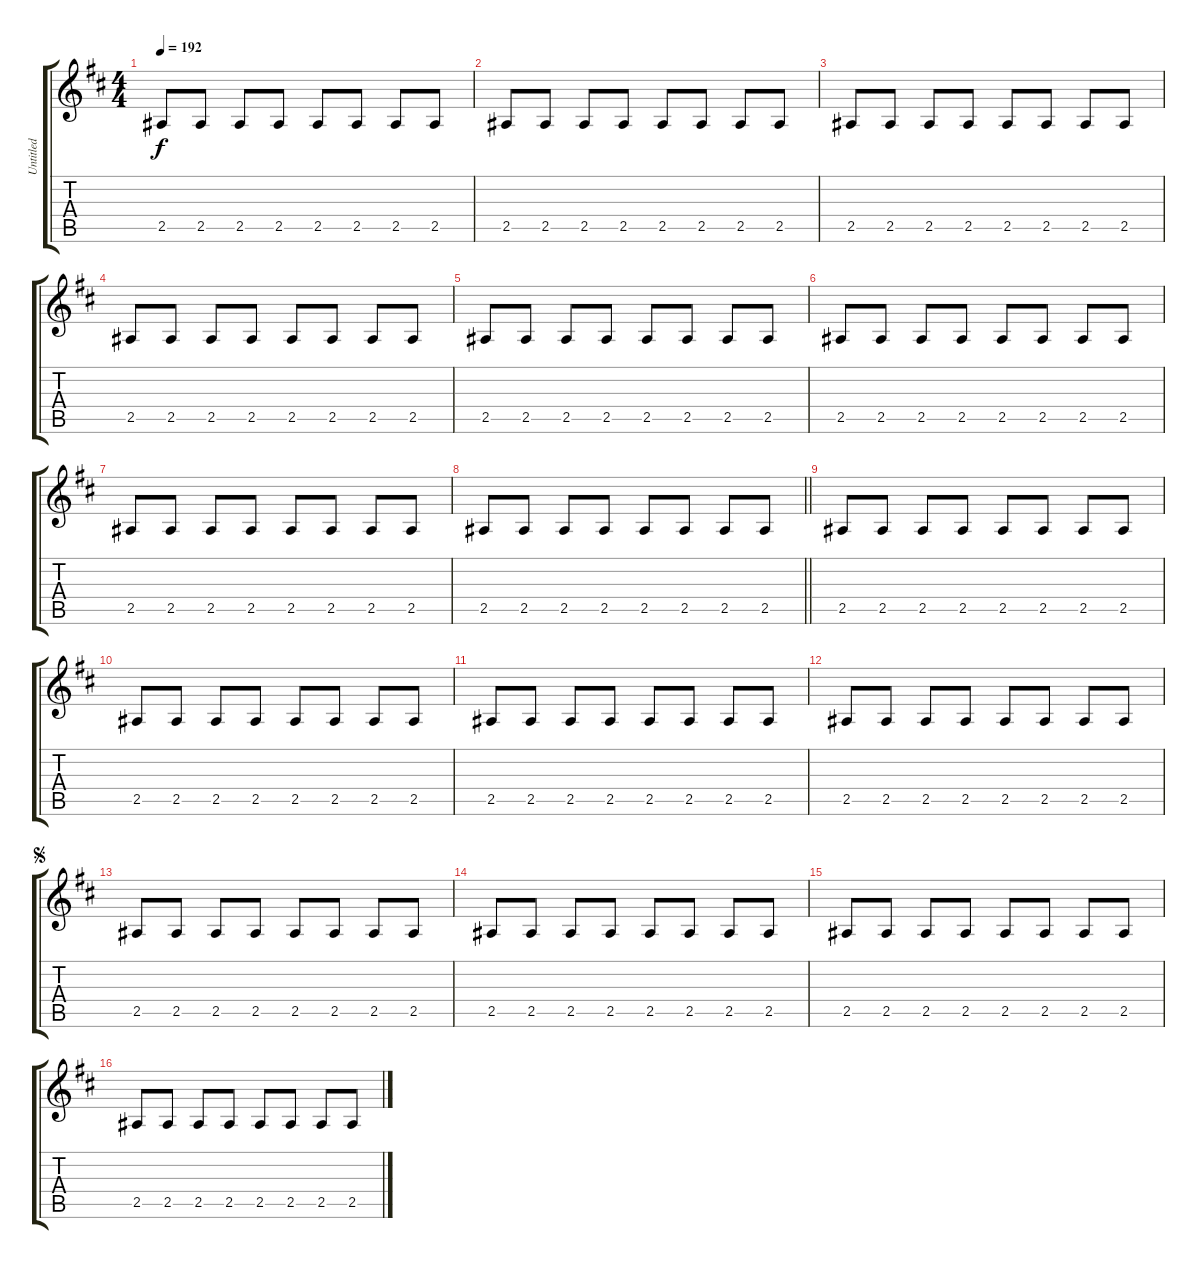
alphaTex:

\track ("Untitled" "Untitled") {instrument distortionguitar}
\staff {score tabs}
\tuning (Eb4 Bb3 Gb3 Db3 Ab2 Db2) {hide}
\ts (4 4)
\tempo 192
\clef g2
\ks d
2.5.8{dy f instrument distortionguitar} 2.5.8 2.5.8 2.5.8 2.5.8 2.5.8 2.5.8 2.5.8 |
2.5.8 2.5.8 2.5.8 2.5.8 2.5.8 2.5.8 2.5.8 2.5.8 |
2.5.8 2.5.8 2.5.8 2.5.8 2.5.8 2.5.8 2.5.8 2.5.8 |
2.5.8 2.5.8 2.5.8 2.5.8 2.5.8 2.5.8 2.5.8 2.5.8 |
2.5.8 2.5.8 2.5.8 2.5.8 2.5.8 2.5.8 2.5.8 2.5.8 |
2.5.8 2.5.8 2.5.8 2.5.8 2.5.8 2.5.8 2.5.8 2.5.8 |
2.5.8 2.5.8 2.5.8 2.5.8 2.5.8 2.5.8 2.5.8 2.5.8 |
\barLineRight lightlight
2.5.8 2.5.8 2.5.8 2.5.8 2.5.8 2.5.8 2.5.8 2.5.8 |
2.5.8 2.5.8 2.5.8 2.5.8 2.5.8 2.5.8 2.5.8 2.5.8 |
2.5.8 2.5.8 2.5.8 2.5.8 2.5.8 2.5.8 2.5.8 2.5.8 |
2.5.8 2.5.8 2.5.8 2.5.8 2.5.8 2.5.8 2.5.8 2.5.8 |
2.5.8 2.5.8 2.5.8 2.5.8 2.5.8 2.5.8 2.5.8 2.5.8 |
\jump segno
2.5.8 2.5.8 2.5.8 2.5.8 2.5.8 2.5.8 2.5.8 2.5.8 |
2.5.8 2.5.8 2.5.8 2.5.8 2.5.8 2.5.8 2.5.8 2.5.8 |
2.5.8 2.5.8 2.5.8 2.5.8 2.5.8 2.5.8 2.5.8 2.5.8 |
2.5.8 2.5.8 2.5.8 2.5.8 2.5.8 2.5.8 2.5.8 2.5.8
